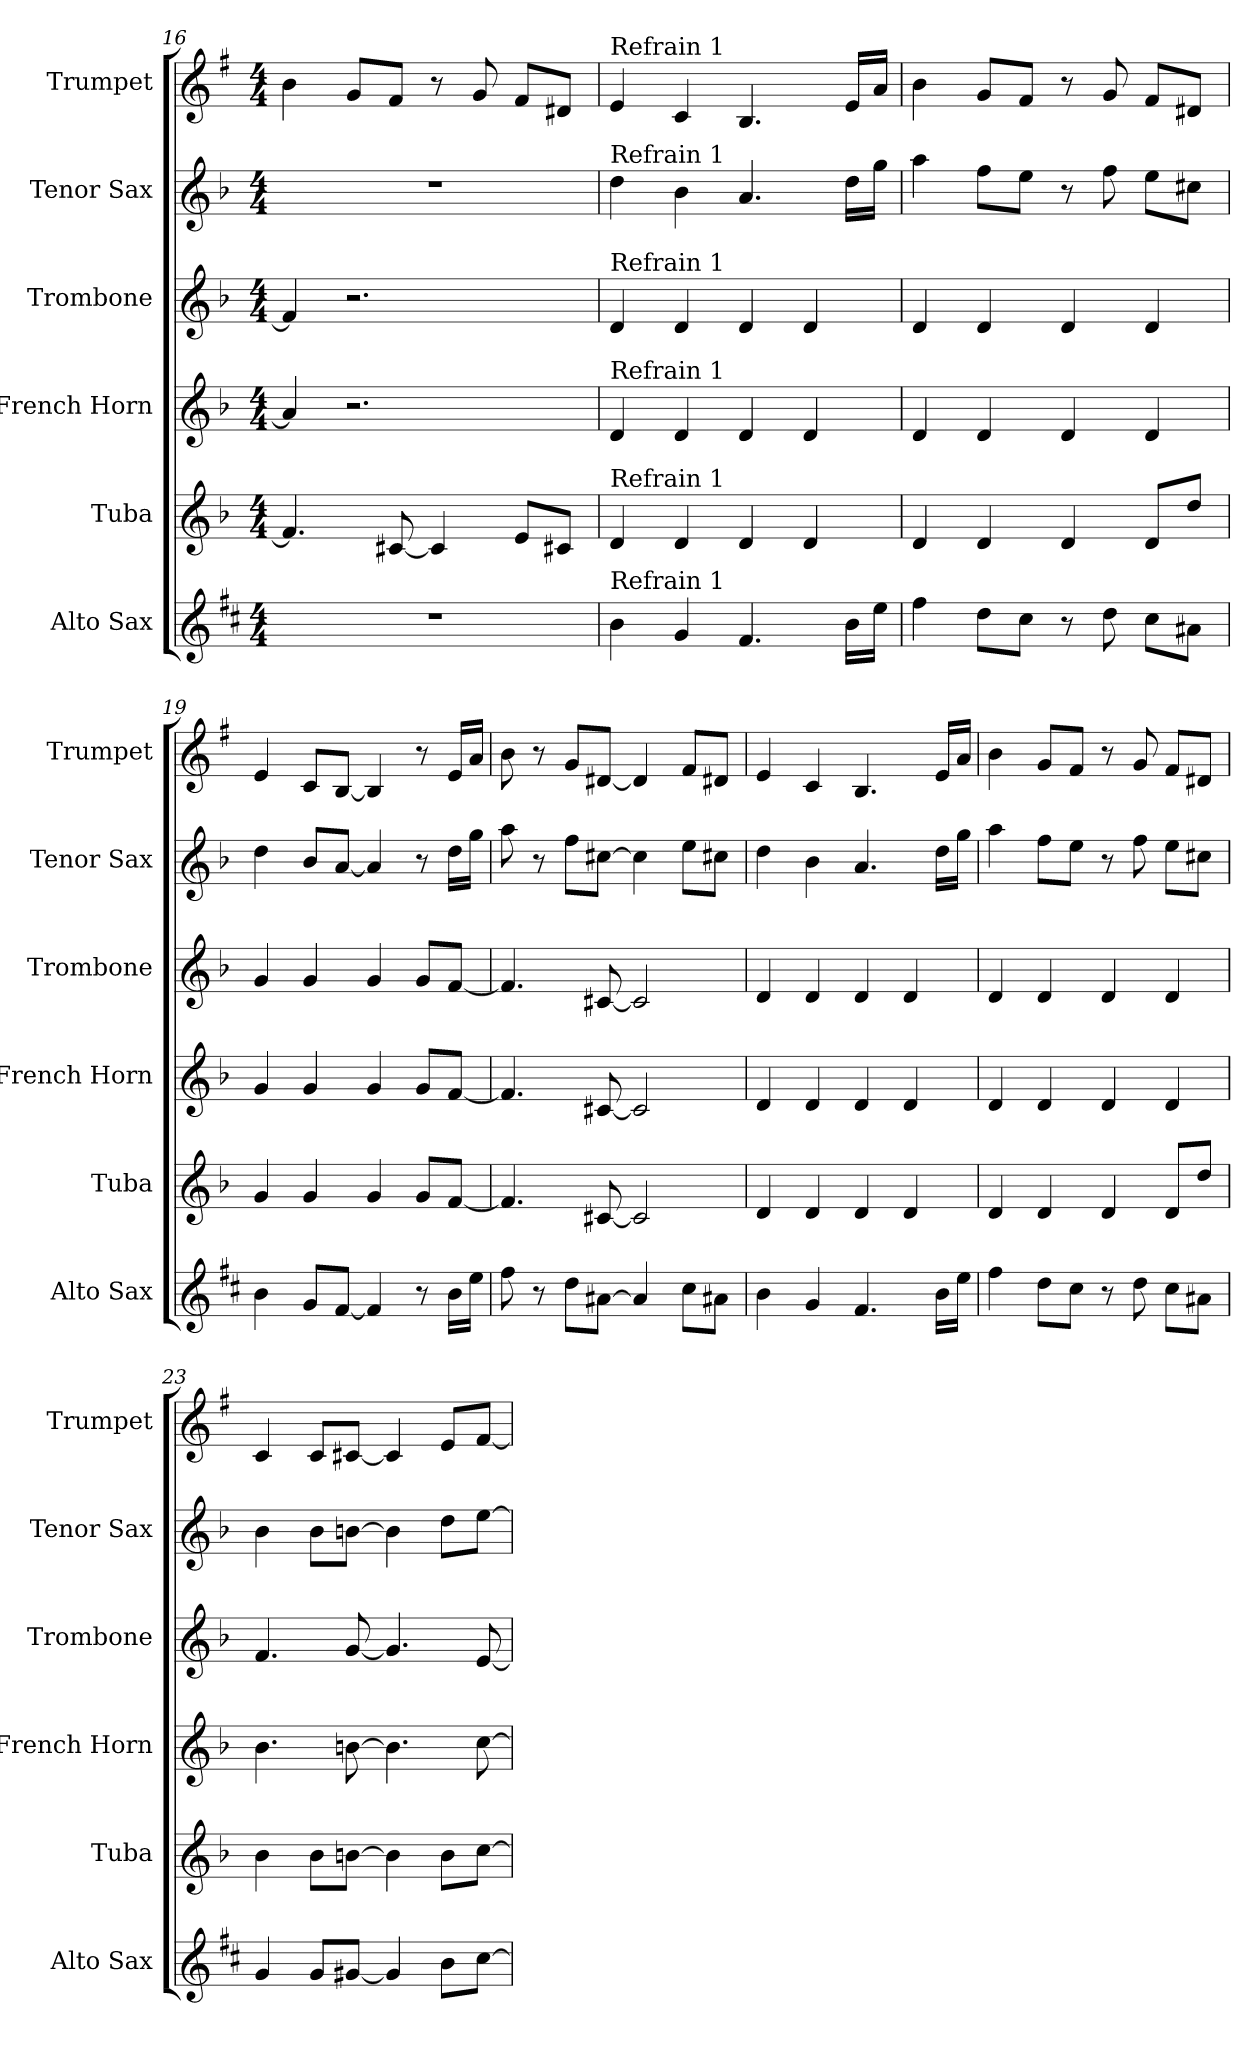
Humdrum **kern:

**kern	**kern	**kern	**kern	**kern	**kern
*part6	*part5	*part4	*part3	*part2	*part1
*staff6	*staff5	*staff4	*staff3	*staff2	*staff1
*I"Alto Sax	*I"Tuba	*I"French Horn	*I"Trombone	*I"Tenor Sax	*I"Trumpet
*I'Alto Sax	*I'Tuba	*I'French Horn	*I'Trombone	*I'Tenor Sax	*I'Trumpet
*clefG2	*clefG2	*clefG2	*clefG2	*clefG2	*clefG2
*ITrd5c9	*ITrd15c26	*ITrd8c14	*ITrd8c14	*ITrd8c14	*ITrd1c2
*k[b-]	*k[b-]	*k[b-]	*k[b-]	*k[b-]	*k[b-]
*M4/4	*M4/4	*M4/4	*M4/4	*M4/4	*M4/4
=16	=16	=16	=16	=16	=16
1r	4.FF]	4A]	4F]	1r	4a
.	.	2.r	2.r	.	8fL
.	[8CC#X	.	.	.	8eJ
.	4CC#]	.	.	.	8r
.	.	.	.	.	8f
.	8EEL	.	.	.	8eL
.	8CC#XJ	.	.	.	8c#XJ
=17	=17	=17	=17	=17	=17
!	!	!	!	!	!LO:TX:a:t=Refrain 1
!	!	!	!	!LO:TX:a:t=Refrain 1	!
!	!	!	!LO:TX:a:t=Refrain 1	!	!
!	!	!LO:TX:a:t=Refrain 1	!	!	!
!	!LO:TX:a:t=Refrain 1	!	!	!	!
!LO:TX:a:t=Refrain 1	!	!	!	!	!
4d	4DD	4D	4D	4d	4d
4B-	4DD	4D	4D	4B-	4B-
4.A	4DD	4D	4D	4.A	4.A
.	4DD	4D	4D	.	.
16dLL	.	.	.	16dLL	16dLL
16gJJ	.	.	.	16gJJ	16gJJ
=18	=18	=18	=18	=18	=18
4a	4DD	4D	4D	4a	4a
8fL	4DD	4D	4D	8fL	8fL
8eJ	.	.	.	8eJ	8eJ
8r	4DD	4D	4D	8r	8r
8f	.	.	.	8f	8f
8eL	8DDL	4D	4D	8eL	8eL
8c#XJ	8DJ	.	.	8c#XJ	8c#XJ
=19	=19	=19	=19	=19	=19
4d	4GG	4G	4G	4d	4d
8B-L	4GG	4G	4G	8B-L	8B-L
[8AJ	.	.	.	[8AJ	[8AJ
4A]	4GG	4G	4G	4A]	4A]
8r	8GGL	8GL	8GL	8r	8r
16dLL	[8FFJ	[8FJ	[8FJ	16dLL	16dLL
16gJJ	.	.	.	16gJJ	16gJJ
=20	=20	=20	=20	=20	=20
8a	4.FF]	4.F]	4.F]	8a	8a
8r	.	.	.	8r	8r
8fL	.	.	.	8fL	8fL
[8c#XJ	[8CC#X	[8C#X	[8C#X	[8c#XJ	[8c#XJ
4c#]	2CC#]	2C#]	2C#]	4c#]	4c#]
8eL	.	.	.	8eL	8eL
8c#XJ	.	.	.	8c#XJ	8c#XJ
=21	=21	=21	=21	=21	=21
4d	4DD	4D	4D	4d	4d
4B-	4DD	4D	4D	4B-	4B-
4.A	4DD	4D	4D	4.A	4.A
.	4DD	4D	4D	.	.
16dLL	.	.	.	16dLL	16dLL
16gJJ	.	.	.	16gJJ	16gJJ
=22	=22	=22	=22	=22	=22
4a	4DD	4D	4D	4a	4a
8fL	4DD	4D	4D	8fL	8fL
8eJ	.	.	.	8eJ	8eJ
8r	4DD	4D	4D	8r	8r
8f	.	.	.	8f	8f
8eL	8DDL	4D	4D	8eL	8eL
8c#XJ	8DJ	.	.	8c#XJ	8c#XJ
=23	=23	=23	=23	=23	=23
4B-	4BB-	4.B-	4.F	4B-	4B-
8B-L	8BB-L	.	.	8B-L	8B-L
[8BnJ	[8BBnJ	[8Bn	[8G	[8BnJ	[8BnJ
4B]	4BB]	4.B]	4.G]	4B]	4B]
8dL	8BBL	.	.	8dL	8dL
[8eJ	[8CJ	[8c	[8E	[8eJ	[8eJ
=	=	=	=	=	=
*-	*-	*-	*-	*-	*-
